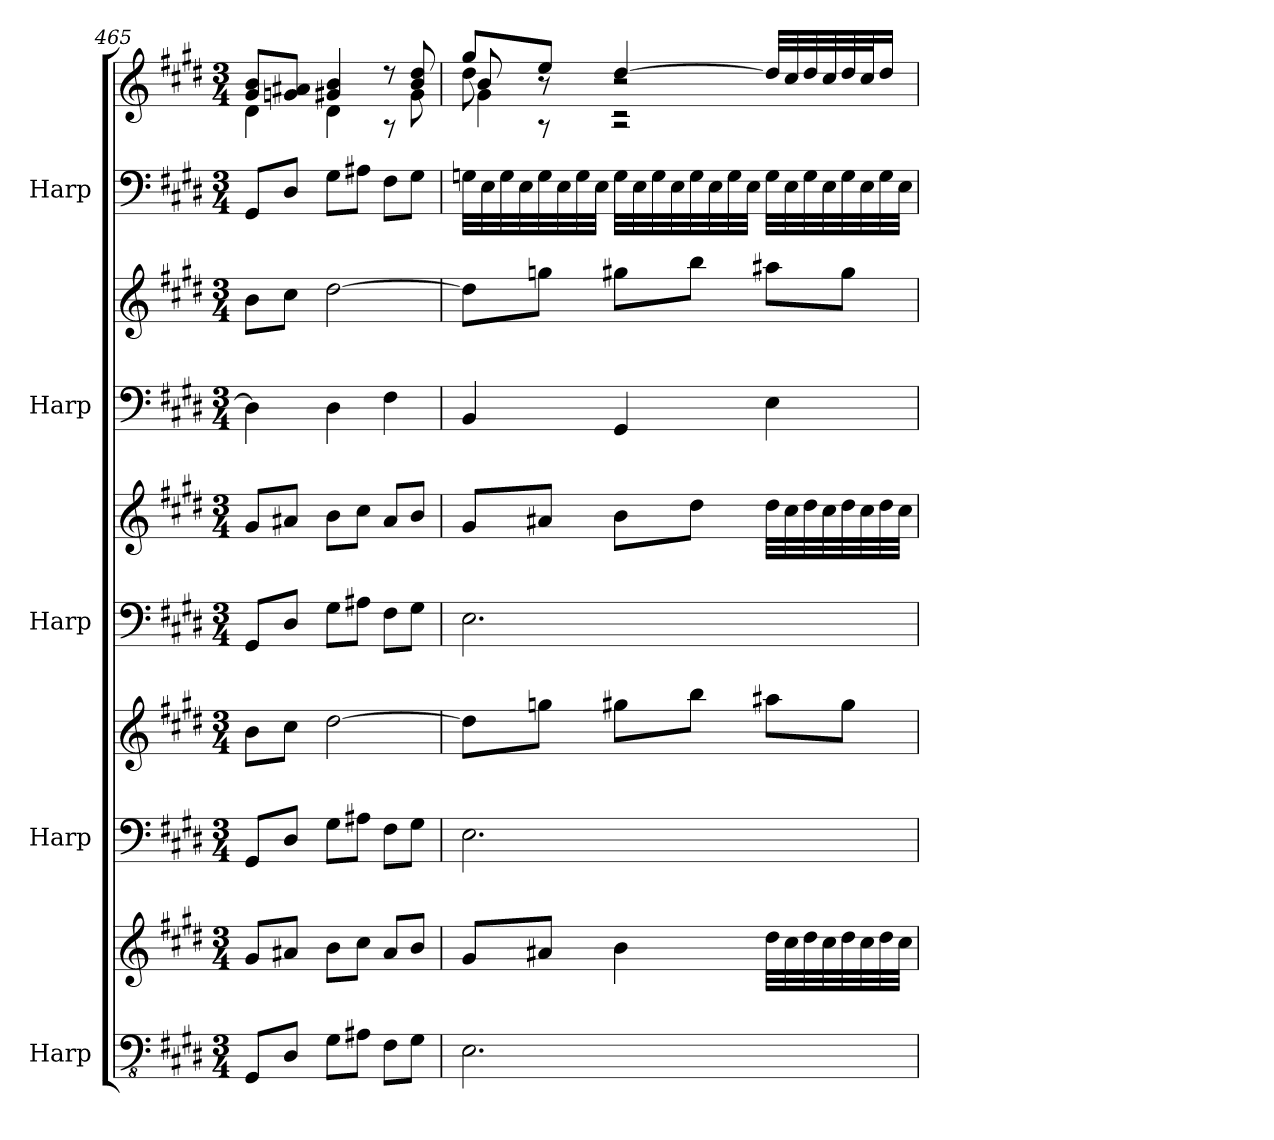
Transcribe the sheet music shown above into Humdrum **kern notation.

**kern	**kern	**kern	**kern	**kern	**kern	**kern	**kern	**kern	**kern
*part5	*part5	*part4	*part4	*part3	*part3	*part2	*part2	*part1	*part1
*staff10	*staff9	*staff8	*staff7	*staff6	*staff5	*staff4	*staff3	*staff2	*staff1
*I"Harp	*	*I"Harp	*	*I"Harp	*	*I"Harp	*	*I"Harp	*
*I'Hp	*	*I'Hp	*	*I'Hp	*	*I'Hp	*	*I'Hp	*
*clefFv4	*clefG2	*clefF4	*clefG2	*clefF4	*clefG2	*clefF4	*clefG2	*clefF4	*clefG2
*k[f#c#g#d#]	*k[f#c#g#d#]	*k[f#c#g#d#]	*k[f#c#g#d#]	*k[f#c#g#d#]	*k[f#c#g#d#]	*k[f#c#g#d#]	*k[f#c#g#d#]	*k[f#c#g#d#]	*k[f#c#g#d#]
*M3/4	*M3/4	*M3/4	*M3/4	*M3/4	*M3/4	*M3/4	*M3/4	*M3/4	*M3/4
=465	=465	=465	=465	=465	=465	=465	=465	=465	=465
*	*	*	*	*	*	*	*	*	*^
8GGG#/L	8g#/L	8GG#/L	8b\L	8GG#/L	8g#/L	4D#\]	8b\L	8GG#/L	8g#/ 8b/L	4d#\
8DD#/J	8a#X/J	8D#/J	8cc#\J	8D#/J	8a#X/J	.	8cc#\J	8D#/J	8gn/ 8a#X/J	.
8GG#\L	8b\L	8G#\L	[2dd#\	8G#\L	8b\L	4D#\	[2dd#\	8G#\L	4g#X/ 4b/	4d#\
8AA#X\J	8cc#\J	8A#X\J	.	8A#X\J	8cc#\J	.	.	8A#X\J	.	.
8FF#\L	8a#/L	8F#\L	.	8F#\L	8a#/L	4F#\	.	8F#\L	8r	8rA
8GG#\J	8b/J	8G#\J	.	8G#\J	8b/J	.	.	8G#\J	8b/ 8dd#/	8g#\
!!LO:PB:g=z
=466	=466	=466	=466	=466	=466	=466	=466	=466	=466	=466
*	*	*	*	*	*	*	*	*	*^	*^
2.EE\	8g#/L	2.E\	8dd#\L]	2.E\	8g#/L	4BB/	8dd#\L]	32Gn\LLL	8gg#/L	8dd#\	8b/	4g#\
.	.	.	.	.	.	.	.	32E\	.	.	.	.
.	.	.	.	.	.	.	.	32G\	.	.	.	.
.	.	.	.	.	.	.	.	32E\	.	.	.	.
.	8a#X/J	.	8ggn\J	.	8a#X/J	.	8ggn\J	32G\	8ee/J	8r	8rA	.
.	.	.	.	.	.	.	.	32E\	.	.	.	.
.	.	.	.	.	.	.	.	32G\	.	.	.	.
.	.	.	.	.	.	.	.	32E\JJJ	.	.	.	.
.	4b\	.	8gg#X\L	.	8b\L	4GG#/	8gg#X\L	32G\LLL	[4dd#/	2r	2rc	2rA
.	.	.	.	.	.	.	.	32E\	.	.	.	.
.	.	.	.	.	.	.	.	32G\	.	.	.	.
.	.	.	.	.	.	.	.	32E\	.	.	.	.
.	.	.	8bb\J	.	8dd#\J	.	8bb\J	32G\	.	.	.	.
.	.	.	.	.	.	.	.	32E\	.	.	.	.
.	.	.	.	.	.	.	.	32G\	.	.	.	.
.	.	.	.	.	.	.	.	32E\JJJ	.	.	.	.
.	32dd#\LLL	.	8aa#X\L	.	32dd#\LLL	4E\	8aa#X\L	32G\LLL	32dd#/LLL]	.	.	.
.	32cc#\	.	.	.	32cc#\	.	.	32E\	32cc#/	.	.	.
.	32dd#\	.	.	.	32dd#\	.	.	32G\	32dd#/	.	.	.
.	32cc#\	.	.	.	32cc#\	.	.	32E\	32cc#/	.	.	.
.	32dd#\	.	8gg#\J	.	32dd#\	.	8gg#\J	32G\	32dd#/	.	.	.
.	32cc#\	.	.	.	32cc#\	.	.	32E\	32cc#/J	.	.	.
.	32dd#\	.	.	.	32dd#\	.	.	32G\	16dd#/JJ	.	.	.
.	32cc#\JJJ	.	.	.	32cc#\JJJ	.	.	32E\JJJ	.	.	.	.
*	*	*	*	*	*	*	*	*	*v	*v	*v	*v
=	=	=	=	=	=	=	=	=	=
*-	*-	*-	*-	*-	*-	*-	*-	*-	*-
